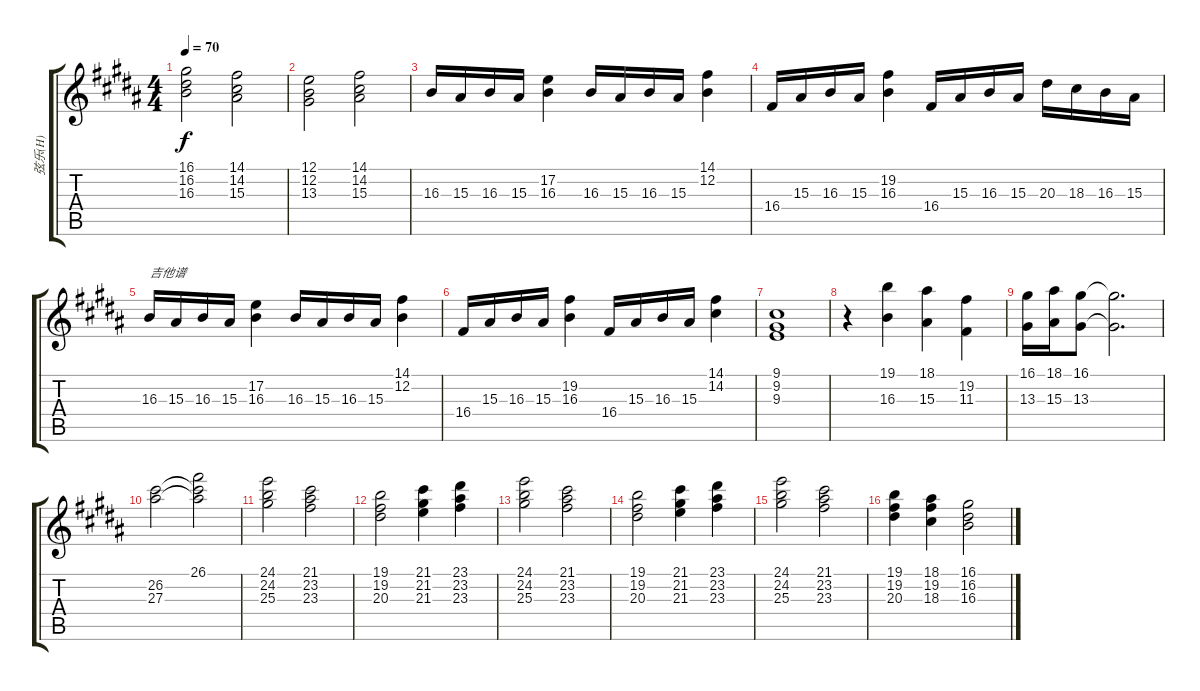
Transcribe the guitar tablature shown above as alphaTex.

\track ("弦乐(H)" "弦乐(H)") {instrument stringensemble2}
\staff {score tabs}
\tuning (E4 B3 G3 D3 A2 E2) {hide}
\ts (4 4)
\tempo 70
\clef g2
\ks b
(16.1 16.2 16.3).2{dy f} (14.1 14.2 15.3).2 |
(12.1 12.2 13.3).2 (14.1 14.2 15.3).2 |
16.3.16 15.3.16 16.3.16 15.3.16 (17.2 16.3).4 16.3.16 15.3.16 16.3.16 15.3.16 (14.1 12.2).4 |
16.4.16 15.3.16 16.3.16 15.3.16 (19.2 16.3).4 16.4.16 15.3.16 16.3.16 15.3.16 20.3.16 18.3.16 16.3.16 15.3.16 |
16.3.16{txt "吉他谱"} 15.3.16 16.3.16 15.3.16 (17.2 16.3).4 16.3.16 15.3.16 16.3.16 15.3.16 (14.1 12.2).4 |
16.4.16 15.3.16 16.3.16 15.3.16 (19.2 16.3).4 16.4.16 15.3.16 16.3.16 15.3.16 (14.1 14.2).4 |
(9.1 9.2 9.3).1 |
r.4 (19.1 16.3).4 (18.1 15.3).4 (19.2 11.3).4 |
(16.1 13.3).16 (18.1 15.3).16 (16.1 13.3).8 (16.1{t} 13.3{t}).2{d} |
(26.2 27.3).2 (26.1 26.2{t} 27.3{t}).2 |
(24.1 24.2 25.3).2 (21.1 23.2 23.3).2 |
(19.1 19.2 20.3).2 (21.1 21.2 21.3).4 (23.1 23.2 23.3).4 |
(24.1 24.2 25.3).2 (21.1 23.2 23.3).2 |
(19.1 19.2 20.3).2 (21.1 21.2 21.3).4 (23.1 23.2 23.3).4 |
(24.1 24.2 25.3).2 (21.1 23.2 23.3).2 |
(19.1 19.2 20.3).4 (18.1 19.2 18.3).4 (16.1 16.2 16.3).2
